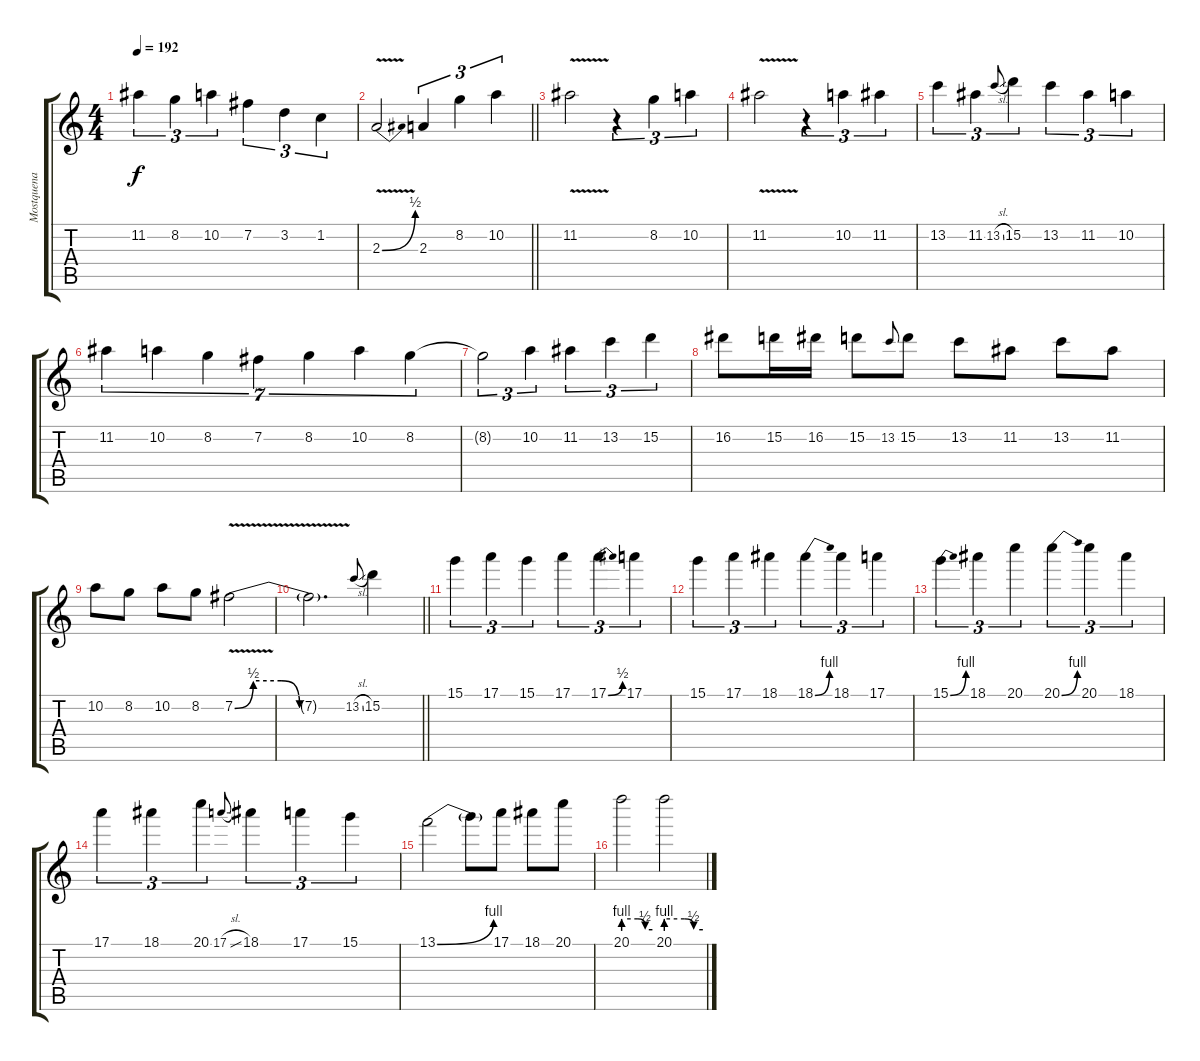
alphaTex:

\track ("Mostquena" "Mostquena") {instrument overdrivenguitar}
\staff {score tabs}
\tuning (E4 B3 G3 D3 A2 E2) {hide}
\ts (4 4)
\tempo 192
\clef g2
\ks c
11.2.4{tu (3 2) dy f} 8.2.4{tu (3 2)} 10.2.4{tu (3 2)} 7.2.4{tu (3 2)} 3.2.4{tu (3 2)} 1.2.4{tu (3 2)} |
\barLineRight lightlight
2.3{be (bend 0 0 60 2) v}.2 2.3.4{tu (3 2)} 8.2.4{tu (3 2)} 10.2.4{tu (3 2)} |
11.2{v}.2 r.4{tu (3 2)} 8.2.4{tu (3 2)} 10.2.4{tu (3 2)} |
11.2{v}.2 r.4{tu (3 2)} 10.2.4{tu (3 2)} 11.2.4{tu (3 2)} |
13.2.4{tu (3 2)} 11.2.4{tu (3 2)} 13.2{sl}.8{gr onbeat} 15.2.4{tu (3 2)} 13.2.4{tu (3 2)} 11.2.4{tu (3 2)} 10.2.4{tu (3 2)} |
11.2.4{tu (7 4)} 10.2.4{tu (7 4)} 8.2.4{tu (7 4)} 7.2.4{tu (7 4)} 8.2.4{tu (7 4)} 10.2.4{tu (7 4)} 8.2.4{tu (7 4)} |
8.2{t}.2{tu (3 2)} 10.2.4{tu (3 2)} 11.2.4{tu (3 2)} 13.2.4{tu (3 2)} 15.2.4{tu (3 2)} |
16.2.8 15.2.16 16.2.16 15.2.8 13.2.8{gr onbeat} 15.2.8 13.2.8 11.2.8 13.2.8 11.2.8 |
10.2.8 8.2.8 10.2.8 8.2.8 7.2{be (custom 0 0 10 2 25 2 35 0 60 0) v}.2 |
\barLineRight lightlight
7.2{t}.2{d} 13.2{sl}.8{gr onbeat} 15.2.4 |
15.1.4{tu (3 2)} 17.1.4{tu (3 2)} 15.1.4{tu (3 2)} 17.1.4{tu (3 2)} 17.1{be (bend 0 0 60 2)}.4{tu (3 2)} 17.1.4{tu (3 2)} |
15.1.4{tu (3 2)} 17.1.4{tu (3 2)} 18.1.4{tu (3 2)} 18.1{be (bend 0 0 60 4)}.4{tu (3 2)} 18.1.4{tu (3 2)} 17.1.4{tu (3 2)} |
15.1{be (bend 0 0 60 4)}.4{tu (3 2)} 18.1.4{tu (3 2)} 20.1.4{tu (3 2)} 20.1{be (bend 0 0 60 4)}.4{tu (3 2)} 20.1.4{tu (3 2)} 18.1.4{tu (3 2)} |
17.1.4{tu (3 2)} 18.1.4{tu (3 2)} 20.1.4{tu (3 2)} 17.1{sl}.8{gr onbeat} 18.1.4{tu (3 2)} 17.1.4{tu (3 2)} 15.1.4{tu (3 2)} |
13.1{be (bend 0 0 60 4)}.2 13.1{t}.8 17.1.8 18.1.8 20.1.8 |
20.1{be (custom 0 4 30 4 45 2 60 2)}.2 20.1{be (custom 0 4 30 4 45 2 60 2)}.2
